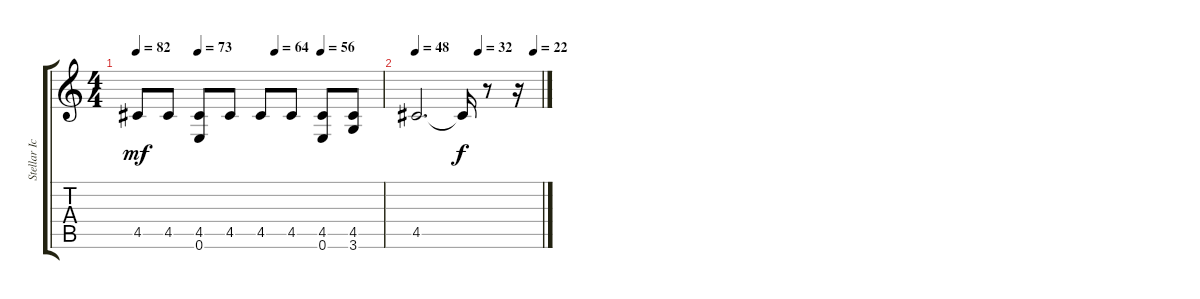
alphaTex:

\track ("Stellar Ice (Backing Guitar)" "Stellar Ic") {instrument acousticguitarsteel}
\staff {score tabs}
\tuning (E4 B3 G3 D3 A2 E2) {hide}
\ts (4 4)
\tempo 82
\tempo (73 0.25)
\tempo (64 0.5625)
\tempo (56 0.75)
\clef g2
\ks c
4.5.8{dy mf} 4.5.8 (4.5 0.6).8 4.5.8 4.5.8 4.5.8 (4.5 0.6).8 (4.5 3.6).8 |
\tempo 48
\tempo (32 0.5)
\tempo (22 0.9375)
4.5.2{d} 4.5{t}.16{dy f} r.8 r.16
